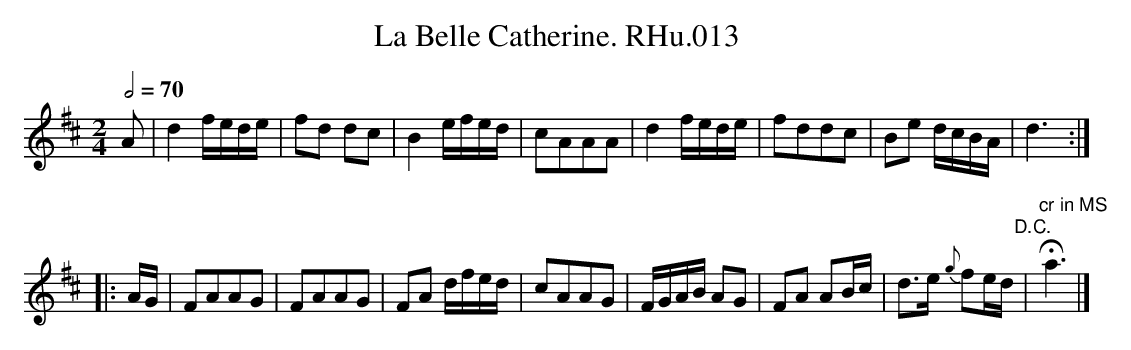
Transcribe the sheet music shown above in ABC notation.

X:1
T:La Belle Catherine. RHu.013
M:2/4
L:1/8
Q:1/2=70
K:D
A|d2f/e/d/e/|fd dc|B2e/f/e/d/|cAAA|d2f/e/d/e/|fddc|Be d/c/B/A/|d3:|
|:A/G/|FAAG|FAAG|FA d/f/e/d/|cAAG|F/G/A/B/ AG|\
FA AB/c/|d>e {g}fe/d/"D.C."|"cr in MS"Ha3|]
